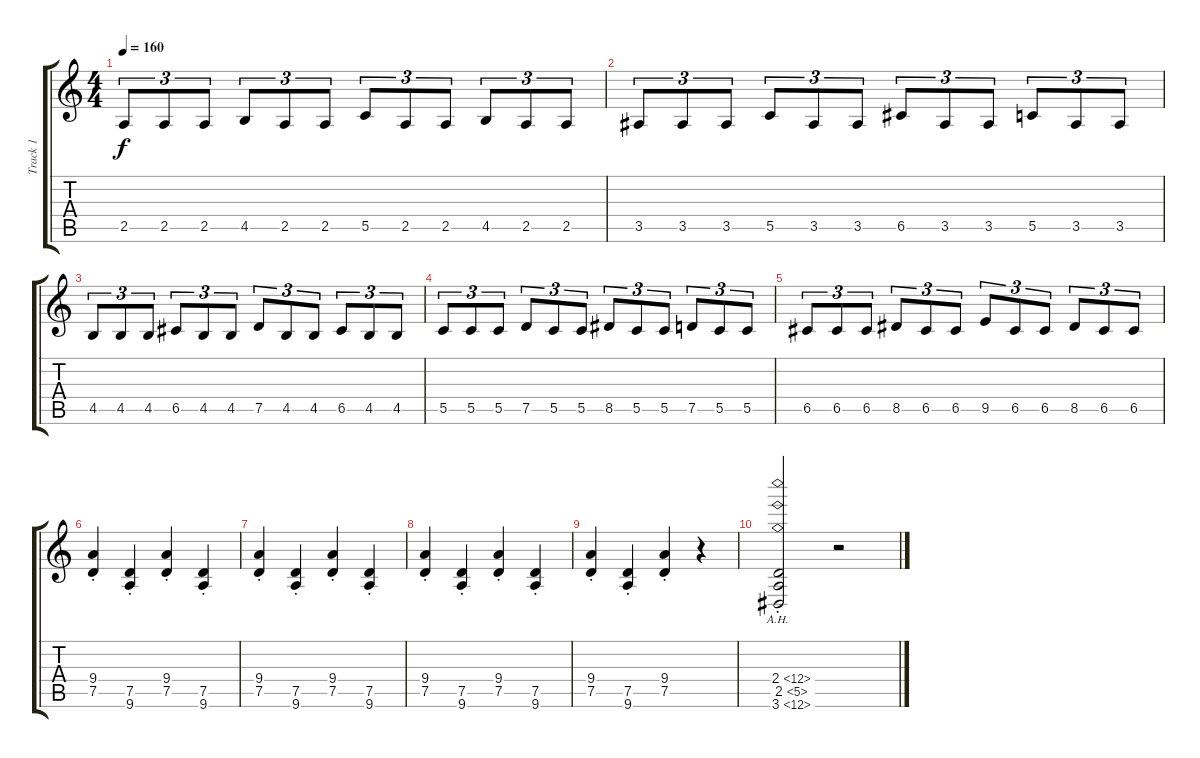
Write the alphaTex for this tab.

\track ("Track 1" "Track 1") {instrument distortionguitar}
\staff {score tabs}
\tuning (D4 A3 F3 C3 G2 C2) {hide}
\ts (4 4)
\tempo 160
\clef g2
\ks c
2.5.8{tu (3 2) dy f} 2.5.8{tu (3 2)} 2.5.8{tu (3 2)} 4.5.8{tu (3 2)} 2.5.8{tu (3 2)} 2.5.8{tu (3 2)} 5.5.8{tu (3 2)} 2.5.8{tu (3 2)} 2.5.8{tu (3 2)} 4.5.8{tu (3 2)} 2.5.8{tu (3 2)} 2.5.8{tu (3 2)} |
3.5.8{tu (3 2)} 3.5.8{tu (3 2)} 3.5.8{tu (3 2)} 5.5.8{tu (3 2)} 3.5.8{tu (3 2)} 3.5.8{tu (3 2)} 6.5.8{tu (3 2)} 3.5.8{tu (3 2)} 3.5.8{tu (3 2)} 5.5.8{tu (3 2)} 3.5.8{tu (3 2)} 3.5.8{tu (3 2)} |
4.5.8{tu (3 2)} 4.5.8{tu (3 2)} 4.5.8{tu (3 2)} 6.5.8{tu (3 2)} 4.5.8{tu (3 2)} 4.5.8{tu (3 2)} 7.5.8{tu (3 2)} 4.5.8{tu (3 2)} 4.5.8{tu (3 2)} 6.5.8{tu (3 2)} 4.5.8{tu (3 2)} 4.5.8{tu (3 2)} |
5.5.8{tu (3 2)} 5.5.8{tu (3 2)} 5.5.8{tu (3 2)} 7.5.8{tu (3 2)} 5.5.8{tu (3 2)} 5.5.8{tu (3 2)} 8.5.8{tu (3 2)} 5.5.8{tu (3 2)} 5.5.8{tu (3 2)} 7.5.8{tu (3 2)} 5.5.8{tu (3 2)} 5.5.8{tu (3 2)} |
6.5.8{tu (3 2)} 6.5.8{tu (3 2)} 6.5.8{tu (3 2)} 8.5.8{tu (3 2)} 6.5.8{tu (3 2)} 6.5.8{tu (3 2)} 9.5.8{tu (3 2)} 6.5.8{tu (3 2)} 6.5.8{tu (3 2)} 8.5.8{tu (3 2)} 6.5.8{tu (3 2)} 6.5.8{tu (3 2)} |
(9.4{st} 7.5{st}).4 (7.5{st} 9.6{st}).4 (9.4{st} 7.5{st}).4 (7.5{st} 9.6{st}).4 |
(9.4{st} 7.5{st}).4 (7.5{st} 9.6{st}).4 (9.4{st} 7.5{st}).4 (7.5{st} 9.6{st}).4 |
(9.4{st} 7.5{st}).4 (7.5{st} 9.6{st}).4 (9.4{st} 7.5{st}).4 (7.5{st} 9.6{st}).4 |
(9.4{st} 7.5{st}).4 (7.5{st} 9.6{st}).4 (9.4{st} 7.5{st}).4 r.4 |
(2.4{ah 10 st} 2.5{ah 3 st} 3.6{ah 9 st}).2 r.2
